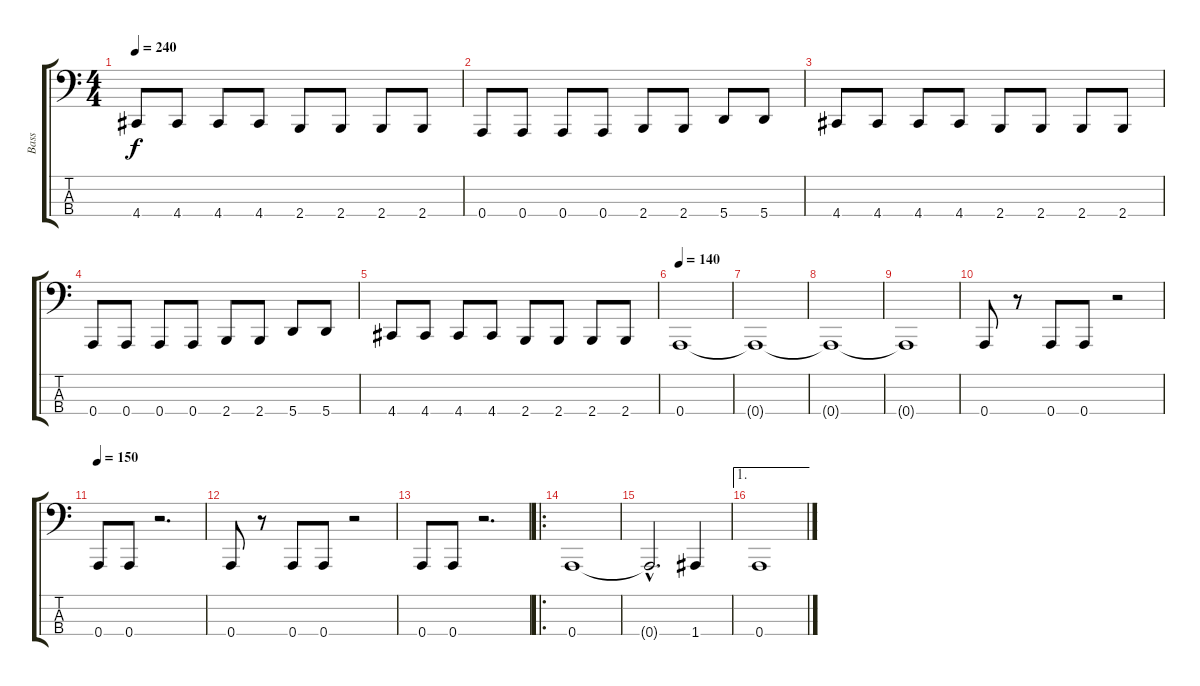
\track ("Bass" "Bass") {instrument electricbasspick}
\staff {score tabs}
\tuning (C2 G1 D1 A0) {hide}
\ts (4 4)
\tempo 240
\clef f4
\ks c
4.4.8{dy f} 4.4.8 4.4.8 4.4.8 2.4.8 2.4.8 2.4.8 2.4.8 |
0.4.8 0.4.8 0.4.8 0.4.8 2.4.8 2.4.8 5.4.8 5.4.8 |
4.4.8 4.4.8 4.4.8 4.4.8 2.4.8 2.4.8 2.4.8 2.4.8 |
0.4.8 0.4.8 0.4.8 0.4.8 2.4.8 2.4.8 5.4.8 5.4.8 |
4.4.8 4.4.8 4.4.8 4.4.8 2.4.8 2.4.8 2.4.8 2.4.8 |
\tempo 140
0.4.1 |
0.4{t}.1 |
0.4{t}.1 |
0.4{t}.1 |
0.4.8 r.8 0.4.8 0.4.8 r.2 |
\tempo 150
0.4.8 0.4.8 r.2{d} |
0.4.8 r.8 0.4.8 0.4.8 r.2 |
0.4.8 0.4.8 r.2{d} |
\ro
0.4.1 |
0.4{hac t}.2{d} 1.4.4 |
\ae 1
0.4.1
